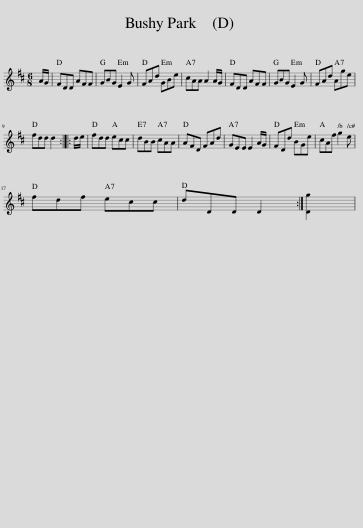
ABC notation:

X:1
L:1/8
M:6/8
I:linebreak $
K:D
V:1 treble
V:1
 A/G/ | FDD AFF | GBG E2 G | FAd GBe | cAA A2 A/G/ | %5
 FDD AFF | GBG E2 G | FAd Age |$ fdd d2 :: d/e/ | %10
 fdd ecc | dBB cAA | AFD FAd | GEE E2 A/G/ | FDd BGe | %15
 cAf g2 e |$ fdf ecc | dDD D2 :| [Dg]2 | %19
